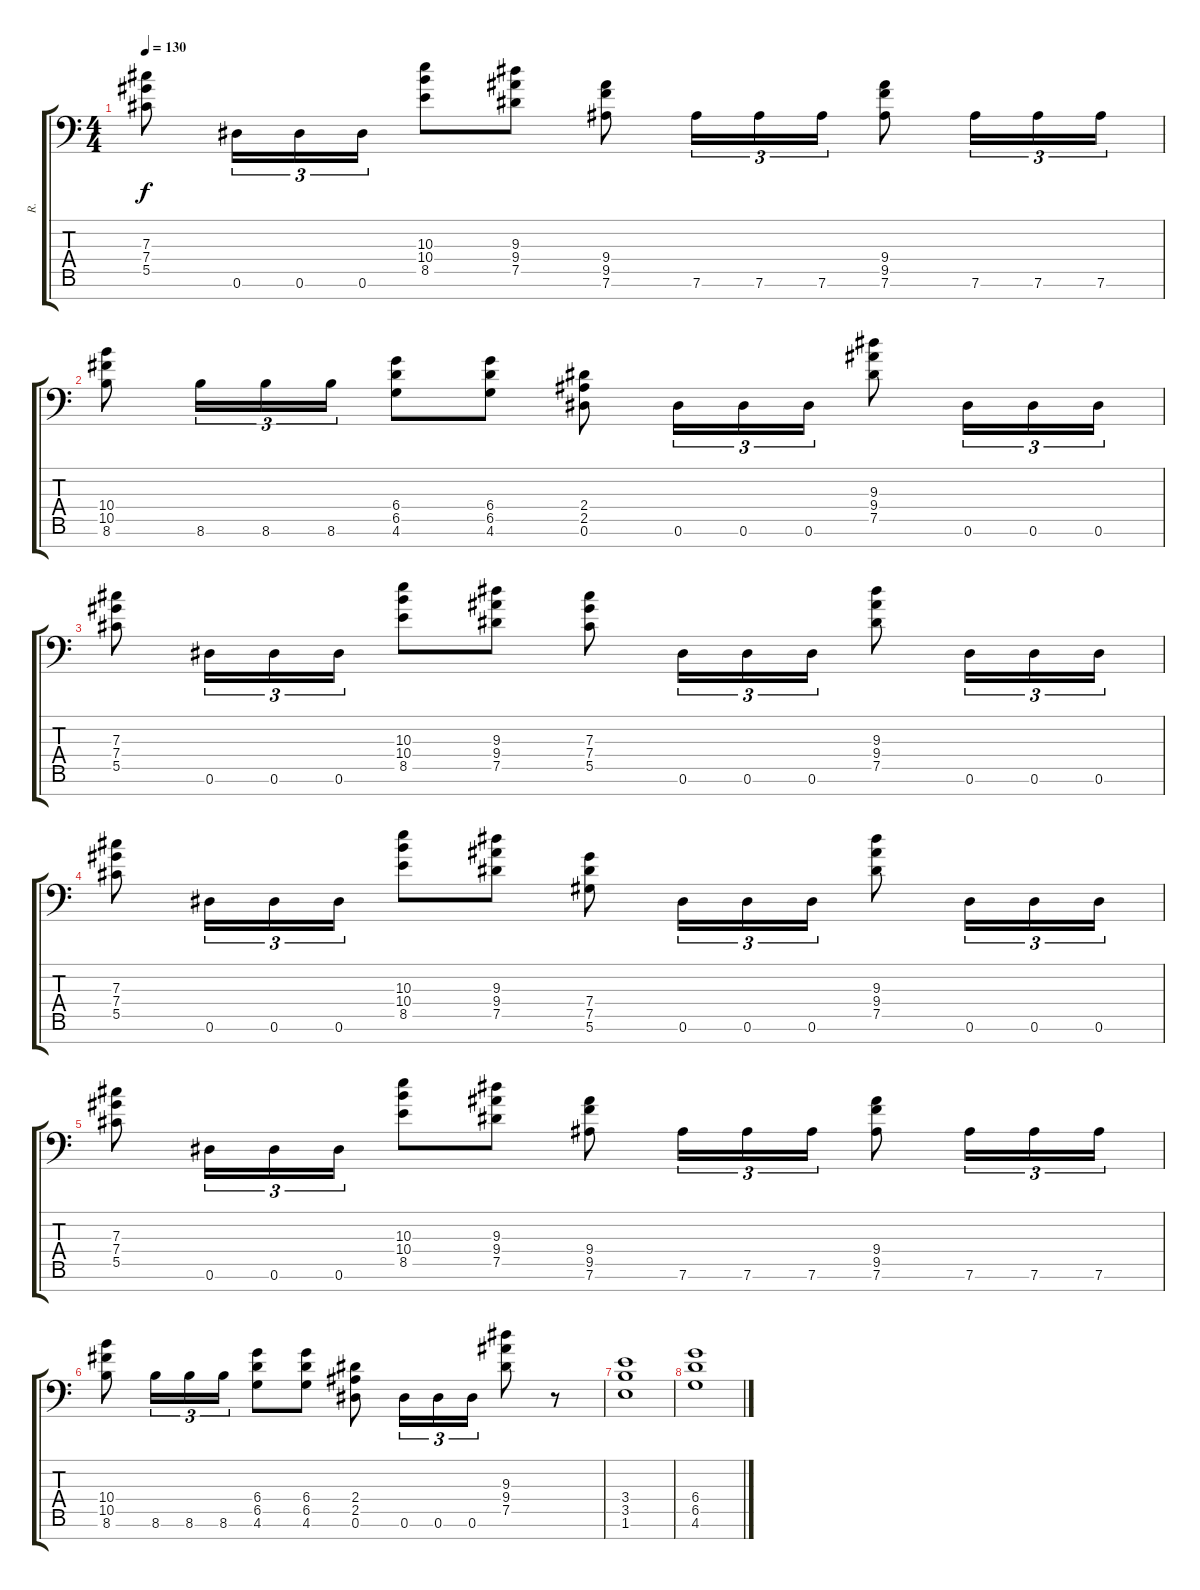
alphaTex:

\track ("R." "R.") {instrument distortionguitar}
\staff {score tabs}
\tuning (Eb4 Bb3 Gb3 Db3 Ab2 Eb2 Bb1) {hide}
\ts (4 4)
\tempo 130
\clef f4
\ks c
(7.3 7.4 5.5).8{dy f} 0.6.16{tu (3 2)} 0.6.16{tu (3 2)} 0.6.16{tu (3 2)} (10.3 10.4 8.5).8 (9.3 9.4 7.5).8 (9.4 9.5 7.6).8 7.6.16{tu (3 2)} 7.6.16{tu (3 2)} 7.6.16{tu (3 2)} (9.4 9.5 7.6).8 7.6.16{tu (3 2)} 7.6.16{tu (3 2)} 7.6.16{tu (3 2)} |
(10.4 10.5 8.6).8 8.6.16{tu (3 2)} 8.6.16{tu (3 2)} 8.6.16{tu (3 2)} (6.4 6.5 4.6).8 (6.4 6.5 4.6).8 (2.4 2.5 0.6).8 0.6.16{tu (3 2)} 0.6.16{tu (3 2)} 0.6.16{tu (3 2)} (9.3 9.4 7.5).8 0.6.16{tu (3 2)} 0.6.16{tu (3 2)} 0.6.16{tu (3 2)} |
(7.3 7.4 5.5).8 0.6.16{tu (3 2)} 0.6.16{tu (3 2)} 0.6.16{tu (3 2)} (10.3 10.4 8.5).8 (9.3 9.4 7.5).8 (7.3 7.4 5.5).8 0.6.16{tu (3 2)} 0.6.16{tu (3 2)} 0.6.16{tu (3 2)} (9.3 9.4 7.5).8 0.6.16{tu (3 2)} 0.6.16{tu (3 2)} 0.6.16{tu (3 2)} |
(7.3 7.4 5.5).8 0.6.16{tu (3 2)} 0.6.16{tu (3 2)} 0.6.16{tu (3 2)} (10.3 10.4 8.5).8 (9.3 9.4 7.5).8 (7.4 7.5 5.6).8 0.6.16{tu (3 2)} 0.6.16{tu (3 2)} 0.6.16{tu (3 2)} (9.3 9.4 7.5).8 0.6.16{tu (3 2)} 0.6.16{tu (3 2)} 0.6.16{tu (3 2)} |
(7.3 7.4 5.5).8 0.6.16{tu (3 2)} 0.6.16{tu (3 2)} 0.6.16{tu (3 2)} (10.3 10.4 8.5).8 (9.3 9.4 7.5).8 (9.4 9.5 7.6).8 7.6.16{tu (3 2)} 7.6.16{tu (3 2)} 7.6.16{tu (3 2)} (9.4 9.5 7.6).8 7.6.16{tu (3 2)} 7.6.16{tu (3 2)} 7.6.16{tu (3 2)} |
(10.4 10.5 8.6).8 8.6.16{tu (3 2)} 8.6.16{tu (3 2)} 8.6.16{tu (3 2)} (6.4 6.5 4.6).8 (6.4 6.5 4.6).8 (2.4 2.5 0.6).8 0.6.16{tu (3 2)} 0.6.16{tu (3 2)} 0.6.16{tu (3 2)} (9.3 9.4 7.5).8 r.8 |
(3.4 3.5 1.6).1 |
(6.4 6.5 4.6).1
